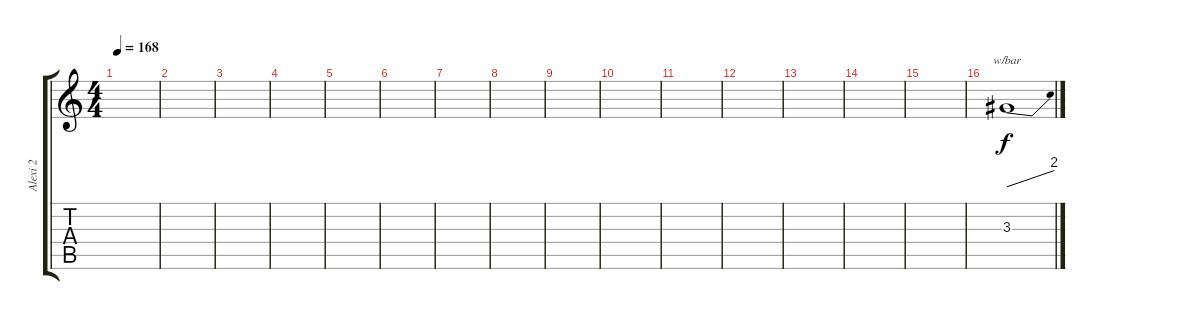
\track ("Alexi 2" "Alexi 2") {instrument distortionguitar}
\staff {score tabs}
\tuning (D4 A3 F3 C3 G2 D2) {hide}
\ts (4 4)
\tempo 168
\clef g2
\ks c
|
|
|
|
|
|
|
|
|
|
|
|
|
|
|
3.3.1{tbe (dive default 0 0 60 8) instrument guitarharmonics}
